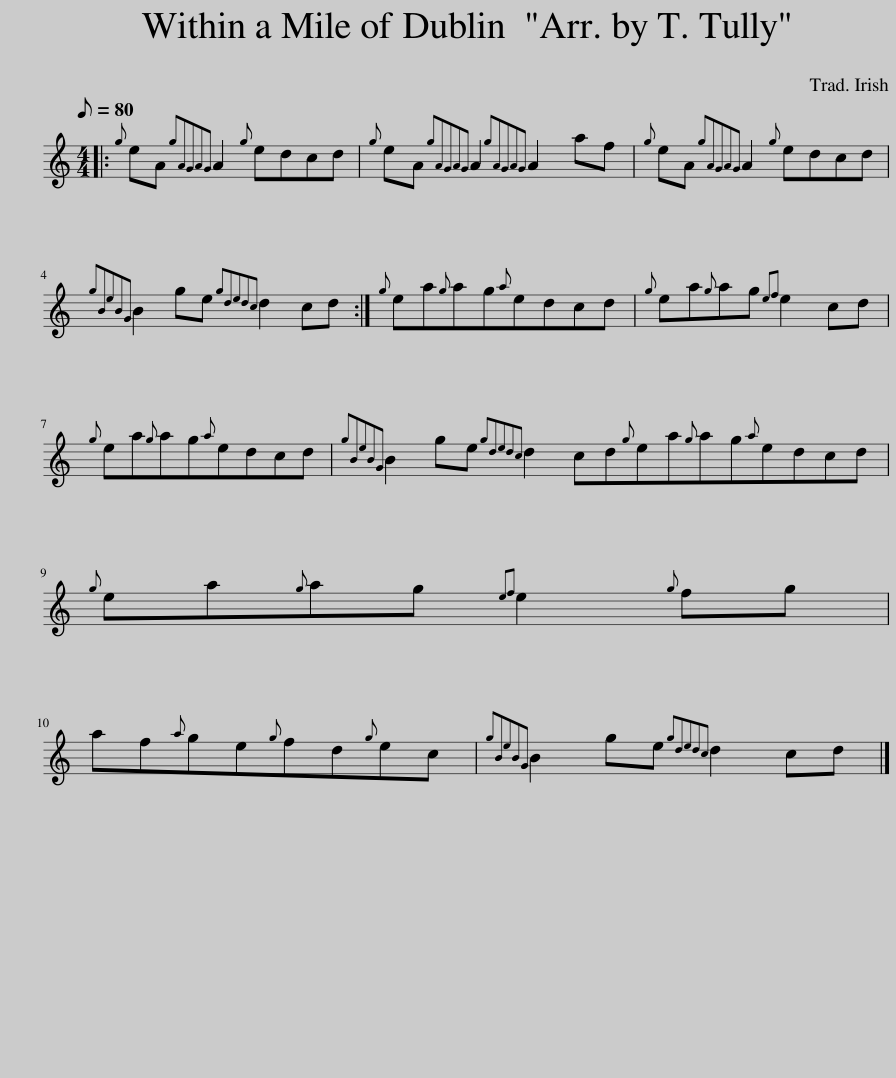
X:1
L:1/8
Q:1/8=80
M:4/4
I:linebreak $
K:C
V:1 treble
V:1
|:{g} eA{gAGAG} A2{g} edcd |{g} eA{gAGAG} A2{gAGAG} A2 af |{g} eA{gAGAG} A2{g} edcd |${gBeBG} B2 ge{gdedc} d2 cd :|{g} ea{g}ag{a}edcd | %5
{g} ea{g}ag{ef} e2 cd |${g} ea{g}ag{a}edcd |{gBeBG} B2 ge{gdedc} d2 cd{g}ea{g}ag{a}edcd |${g} ea{g}ag{ef} e2{g} fg |$ af{a}ge{g}fd{g}ec | %10
{gBeBG} B2 ge{gdedc} d2 cd |] %11
